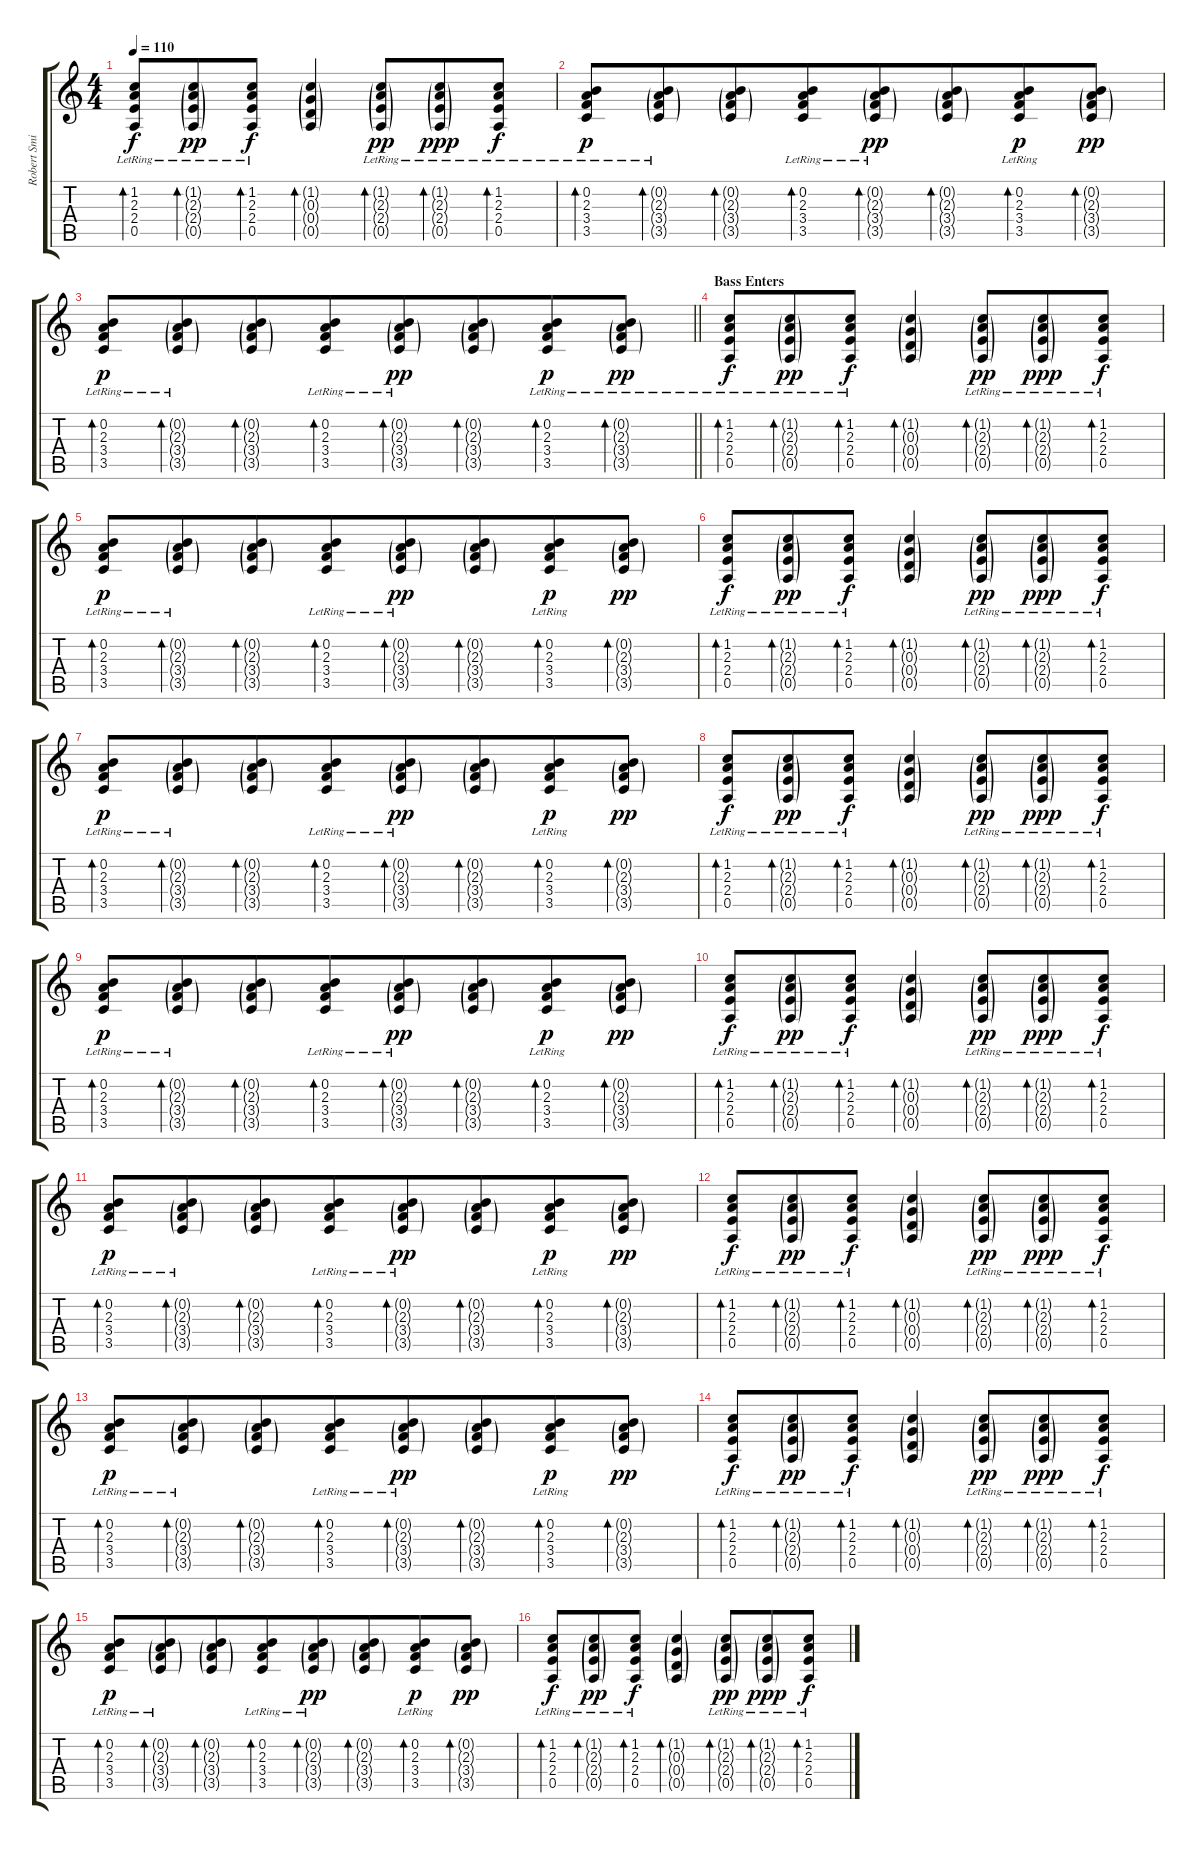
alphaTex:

\track ("Robert Smith 1" "Robert Smi") {instrument electricguitarclean}
\staff {score tabs}
\tuning (E4 B3 G3 D3 A2 E2) {hide}
\ts (4 4)
\tempo 110
\clef g2
\ks c
(1.2 2.3 2.4 0.5{lr}).8{bd 60 dy f} (1.2{g} 2.3{g} 2.4{g} 0.5{g lr}).8{bd 60 dy pp beam merge} (1.2 2.3 2.4 0.5{lr}).8{bd 60 dy f} (1.2{g} 0.3{g} 0.4{g} 0.5{g}).4{bd 60} (1.2{g} 2.3{g} 2.4{g} 0.5{g lr}).8{bd 30 dy pp beam merge} (1.2{g} 2.3{g} 2.4{g} 0.5{g lr}).8{bd 60 dy ppp} (1.2 2.3 2.4 0.5{lr}).8{bd 30 dy f} |
(0.2 2.3 3.4 3.5{lr}).8{bd 60 dy p} (0.2{g} 2.3{g} 3.4{g} 3.5{g lr}).8{bd 60 beam merge} (0.2{g} 2.3{g} 3.4{g} 3.5{g}).8{bd 60} (0.2 2.3 3.4 3.5{lr}).8{bd 60 beam merge} (0.2{g} 2.3{g} 3.4{g} 3.5{g lr}).8{bd 60 dy pp} (0.2{g} 2.3{g} 3.4{g} 3.5{g}).8{bd 60 beam merge} (0.2 2.3 3.4 3.5{lr}).8{bd 60 dy p} (0.2{g} 2.3{g} 3.4{g} 3.5{g}).8{bd 60 dy pp} |
\barLineRight lightlight
(0.2 2.3 3.4 3.5{lr}).8{bd 60 dy p} (0.2{g} 2.3{g} 3.4{g} 3.5{g lr}).8{bd 60 beam merge} (0.2{g} 2.3{g} 3.4{g} 3.5{g}).8{bd 60} (0.2 2.3 3.4 3.5{lr}).8{bd 60 beam merge} (0.2{g} 2.3{g} 3.4{g} 3.5{g lr}).8{bd 60 dy pp} (0.2{g} 2.3{g} 3.4{g} 3.5{g}).8{bd 60 beam merge} (0.2 2.3 3.4 3.5{lr}).8{bd 60 dy p} (0.2{g} 2.3{g} 3.4{g} 3.5{g lr}).8{bd 60 dy pp} |
\section ("" "Bass Enters")
(1.2 2.3 2.4 0.5{lr}).8{bd 60 dy f} (1.2{g} 2.3{g} 2.4{g} 0.5{g lr}).8{bd 60 dy pp beam merge} (1.2 2.3 2.4 0.5{lr}).8{bd 60 dy f} (1.2{g} 0.3{g} 0.4{g} 0.5{g}).4{bd 60} (1.2{g} 2.3{g} 2.4{g} 0.5{g lr}).8{bd 30 dy pp beam merge} (1.2{g} 2.3{g} 2.4{g} 0.5{g lr}).8{bd 60 dy ppp} (1.2 2.3 2.4 0.5{lr}).8{bd 30 dy f} |
(0.2 2.3 3.4 3.5{lr}).8{bd 60 dy p} (0.2{g} 2.3{g} 3.4{g} 3.5{g lr}).8{bd 60 beam merge} (0.2{g} 2.3{g} 3.4{g} 3.5{g}).8{bd 60} (0.2 2.3 3.4 3.5{lr}).8{bd 60 beam merge} (0.2{g} 2.3{g} 3.4{g} 3.5{g lr}).8{bd 60 dy pp} (0.2{g} 2.3{g} 3.4{g} 3.5{g}).8{bd 60 beam merge} (0.2 2.3 3.4 3.5{lr}).8{bd 60 dy p} (0.2{g} 2.3{g} 3.4{g} 3.5{g}).8{bd 60 dy pp} |
(1.2 2.3 2.4 0.5{lr}).8{bd 60 dy f} (1.2{g} 2.3{g} 2.4{g} 0.5{g lr}).8{bd 60 dy pp beam merge} (1.2 2.3 2.4 0.5{lr}).8{bd 60 dy f} (1.2{g} 0.3{g} 0.4{g} 0.5{g}).4{bd 60} (1.2{g} 2.3{g} 2.4{g} 0.5{g lr}).8{bd 30 dy pp beam merge} (1.2{g} 2.3{g} 2.4{g} 0.5{g lr}).8{bd 60 dy ppp} (1.2 2.3 2.4 0.5{lr}).8{bd 30 dy f} |
(0.2 2.3 3.4 3.5{lr}).8{bd 60 dy p} (0.2{g} 2.3{g} 3.4{g} 3.5{g lr}).8{bd 60 beam merge} (0.2{g} 2.3{g} 3.4{g} 3.5{g}).8{bd 60} (0.2 2.3 3.4 3.5{lr}).8{bd 60 beam merge} (0.2{g} 2.3{g} 3.4{g} 3.5{g lr}).8{bd 60 dy pp} (0.2{g} 2.3{g} 3.4{g} 3.5{g}).8{bd 60 beam merge} (0.2 2.3 3.4 3.5{lr}).8{bd 60 dy p} (0.2{g} 2.3{g} 3.4{g} 3.5{g}).8{bd 60 dy pp} |
(1.2 2.3 2.4 0.5{lr}).8{bd 60 dy f} (1.2{g} 2.3{g} 2.4{g} 0.5{g lr}).8{bd 60 dy pp beam merge} (1.2 2.3 2.4 0.5{lr}).8{bd 60 dy f} (1.2{g} 0.3{g} 0.4{g} 0.5{g}).4{bd 60} (1.2{g} 2.3{g} 2.4{g} 0.5{g lr}).8{bd 30 dy pp beam merge} (1.2{g} 2.3{g} 2.4{g} 0.5{g lr}).8{bd 60 dy ppp} (1.2 2.3 2.4 0.5{lr}).8{bd 30 dy f} |
(0.2 2.3 3.4 3.5{lr}).8{bd 60 dy p} (0.2{g} 2.3{g} 3.4{g} 3.5{g lr}).8{bd 60 beam merge} (0.2{g} 2.3{g} 3.4{g} 3.5{g}).8{bd 60} (0.2 2.3 3.4 3.5{lr}).8{bd 60 beam merge} (0.2{g} 2.3{g} 3.4{g} 3.5{g lr}).8{bd 60 dy pp} (0.2{g} 2.3{g} 3.4{g} 3.5{g}).8{bd 60 beam merge} (0.2 2.3 3.4 3.5{lr}).8{bd 60 dy p} (0.2{g} 2.3{g} 3.4{g} 3.5{g}).8{bd 60 dy pp} |
(1.2 2.3 2.4 0.5{lr}).8{bd 60 dy f} (1.2{g} 2.3{g} 2.4{g} 0.5{g lr}).8{bd 60 dy pp beam merge} (1.2 2.3 2.4 0.5{lr}).8{bd 60 dy f} (1.2{g} 0.3{g} 0.4{g} 0.5{g}).4{bd 60} (1.2{g} 2.3{g} 2.4{g} 0.5{g lr}).8{bd 30 dy pp beam merge} (1.2{g} 2.3{g} 2.4{g} 0.5{g lr}).8{bd 60 dy ppp} (1.2 2.3 2.4 0.5{lr}).8{bd 30 dy f} |
(0.2 2.3 3.4 3.5{lr}).8{bd 60 dy p} (0.2{g} 2.3{g} 3.4{g} 3.5{g lr}).8{bd 60 beam merge} (0.2{g} 2.3{g} 3.4{g} 3.5{g}).8{bd 60} (0.2 2.3 3.4 3.5{lr}).8{bd 60 beam merge} (0.2{g} 2.3{g} 3.4{g} 3.5{g lr}).8{bd 60 dy pp} (0.2{g} 2.3{g} 3.4{g} 3.5{g}).8{bd 60 beam merge} (0.2 2.3 3.4 3.5{lr}).8{bd 60 dy p} (0.2{g} 2.3{g} 3.4{g} 3.5{g}).8{bd 60 dy pp} |
(1.2 2.3 2.4 0.5{lr}).8{bd 60 dy f} (1.2{g} 2.3{g} 2.4{g} 0.5{g lr}).8{bd 60 dy pp beam merge} (1.2 2.3 2.4 0.5{lr}).8{bd 60 dy f} (1.2{g} 0.3{g} 0.4{g} 0.5{g}).4{bd 60} (1.2{g} 2.3{g} 2.4{g} 0.5{g lr}).8{bd 30 dy pp beam merge} (1.2{g} 2.3{g} 2.4{g} 0.5{g lr}).8{bd 60 dy ppp} (1.2 2.3 2.4 0.5{lr}).8{bd 30 dy f} |
(0.2 2.3 3.4 3.5{lr}).8{bd 60 dy p} (0.2{g} 2.3{g} 3.4{g} 3.5{g lr}).8{bd 60 beam merge} (0.2{g} 2.3{g} 3.4{g} 3.5{g}).8{bd 60} (0.2 2.3 3.4 3.5{lr}).8{bd 60 beam merge} (0.2{g} 2.3{g} 3.4{g} 3.5{g lr}).8{bd 60 dy pp} (0.2{g} 2.3{g} 3.4{g} 3.5{g}).8{bd 60 beam merge} (0.2 2.3 3.4 3.5{lr}).8{bd 60 dy p} (0.2{g} 2.3{g} 3.4{g} 3.5{g}).8{bd 60 dy pp} |
(1.2 2.3 2.4 0.5{lr}).8{bd 60 dy f} (1.2{g} 2.3{g} 2.4{g} 0.5{g lr}).8{bd 60 dy pp beam merge} (1.2 2.3 2.4 0.5{lr}).8{bd 60 dy f} (1.2{g} 0.3{g} 0.4{g} 0.5{g}).4{bd 60} (1.2{g} 2.3{g} 2.4{g} 0.5{g lr}).8{bd 30 dy pp beam merge} (1.2{g} 2.3{g} 2.4{g} 0.5{g lr}).8{bd 60 dy ppp} (1.2 2.3 2.4 0.5{lr}).8{bd 30 dy f} |
(0.2 2.3 3.4 3.5{lr}).8{bd 60 dy p} (0.2{g} 2.3{g} 3.4{g} 3.5{g lr}).8{bd 60 beam merge} (0.2{g} 2.3{g} 3.4{g} 3.5{g}).8{bd 60} (0.2 2.3 3.4 3.5{lr}).8{bd 60 beam merge} (0.2{g} 2.3{g} 3.4{g} 3.5{g lr}).8{bd 60 dy pp} (0.2{g} 2.3{g} 3.4{g} 3.5{g}).8{bd 60 beam merge} (0.2 2.3 3.4 3.5{lr}).8{bd 60 dy p} (0.2{g} 2.3{g} 3.4{g} 3.5{g}).8{bd 60 dy pp} |
(1.2 2.3 2.4 0.5{lr}).8{bd 60 dy f} (1.2{g} 2.3{g} 2.4{g} 0.5{g lr}).8{bd 60 dy pp beam merge} (1.2 2.3 2.4 0.5{lr}).8{bd 60 dy f} (1.2{g} 0.3{g} 0.4{g} 0.5{g}).4{bd 60} (1.2{g} 2.3{g} 2.4{g} 0.5{g lr}).8{bd 30 dy pp beam merge} (1.2{g} 2.3{g} 2.4{g} 0.5{g lr}).8{bd 60 dy ppp} (1.2 2.3 2.4 0.5{lr}).8{bd 30 dy f}
